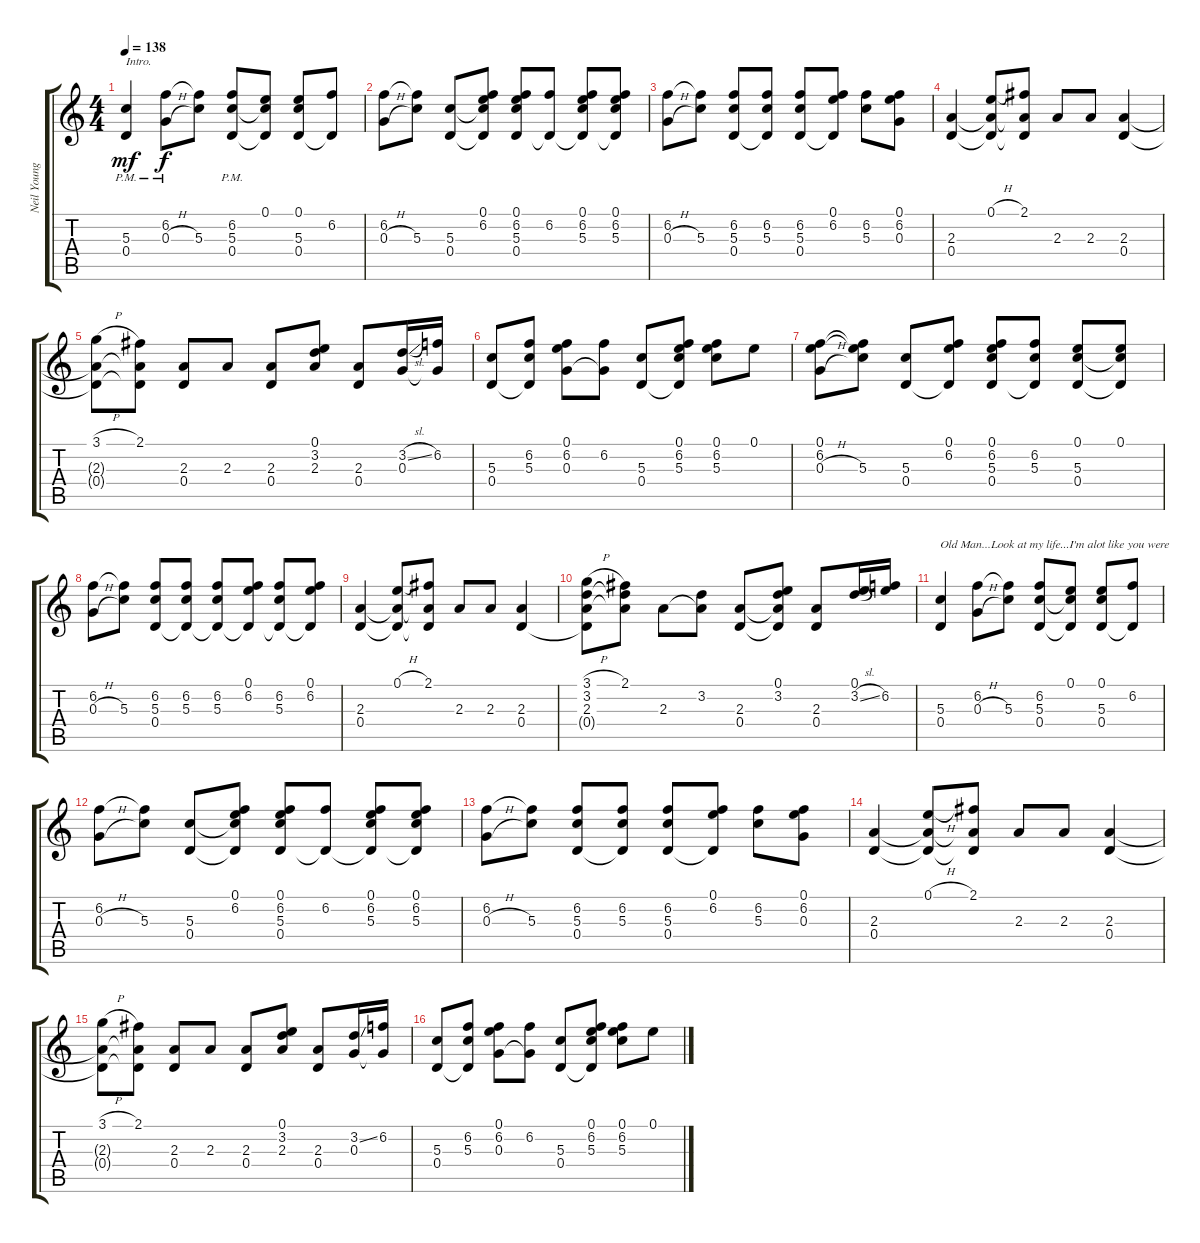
\track ("Neil Young Acoustic" "Neil Young") {instrument acousticguitarsteel}
\staff {score tabs}
\tuning (E4 B3 G3 D3 A2 E2) {hide}
\ts (4 4)
\tempo 138
\clef g2
\ks c
(5.3{pm} 0.4).4{txt "Intro." dy mf instrument acousticguitarsteel} (6.2{pm} 0.3{h}).8{dy f} (6.2{t} 5.3).8 (6.2{pm} 5.3{pm} 0.4).8 (0.1 5.3{t} 0.4{t}).8 (0.1 5.3 0.4).8 (6.2 0.4{t}).8 |
(6.2 0.3{h}).8 (6.2{t} 5.3).8 (5.3 0.4).8 (0.1 6.2 5.3{t} 0.4{t}).8 (0.1 6.2 5.3 0.4).8 (6.2 0.4{t}).8 (0.1 6.2 5.3 0.4{t}).8 (0.1 6.2 5.3 0.4{t}).8 |
(6.2 0.3{h}).8 (6.2{t} 5.3).8 (6.2 5.3 0.4).8 (6.2 5.3 0.4{t}).8 (6.2 5.3 0.4).8 (0.1 6.2 0.4{t}).8 (6.2 5.3).8 (0.1 6.2 0.3).8 |
(2.3 0.4).4 (0.1{h} 2.3{t} 0.4{t}).8 (2.1 2.3{t} 0.4{t}).8 2.3.8 2.3.8 (2.3 0.4).4 |
(3.1{h} 2.3{t} 0.4{t}).8 (2.1 2.3{t} 0.4{t}).8 (2.3 0.4).8 2.3.8 (2.3 0.4).8 (0.1 3.2 2.3).8 (2.3 0.4).8 (3.2{sl} 0.3).16 (6.2 0.3{t}).16 |
(5.3 0.4).8 (6.2 5.3 0.4{t}).8 (0.1 6.2 0.3).8 (6.2 0.3{t}).8 (5.3 0.4).8 (0.1 6.2 5.3 0.4{t}).8 (0.1 6.2 5.3).8 0.1.8 |
(0.1 6.2 0.3{h}).8 (0.1{t} 6.2{t} 5.3).8 (5.3 0.4).8 (0.1 6.2 0.4{t}).8 (0.1 6.2 5.3 0.4).8 (6.2 5.3 0.4{t}).8 (0.1 5.3 0.4).8 (0.1 5.3{t} 0.4{t}).8 |
(6.2 0.3{h}).8 (6.2{t} 5.3).8 (6.2 5.3 0.4).8 (6.2 5.3 0.4{t}).8 (6.2 5.3 0.4{t}).8 (0.1 6.2 0.4{t}).8 (6.2 5.3 0.4{t}).8 (0.1 6.2 0.4{t}).8 |
(2.3 0.4).4 (0.1{h} 2.3{t} 0.4{t}).8 (2.1 2.3{t} 0.4{t}).8 2.3.8 2.3.8 (2.3 0.4).4 |
(3.1{h} 3.2 2.3 0.4{t}).8 (2.1 3.2{t} 2.3{t}).8 2.3.8 (3.2 2.3{t}).8 (2.3 0.4).8 (0.1 3.2 2.3{t} 0.4{t}).8 (2.3 0.4).8 (0.1 3.2{sl}).16 (0.1{t} 6.2).16 |
(5.3 0.4).4{txt "Old Man...Look at my life...I'm alot like you were"} (6.2 0.3{h}).8 (6.2{t} 5.3).8 (6.2 5.3 0.4).8 (0.1 5.3{t} 0.4{t}).8 (0.1 5.3 0.4).8 (6.2 0.4{t}).8 |
(6.2 0.3{h}).8 (6.2{t} 5.3).8 (5.3 0.4).8 (0.1 6.2 5.3{t} 0.4{t}).8 (0.1 6.2 5.3 0.4).8 (6.2 0.4{t}).8 (0.1 6.2 5.3 0.4{t}).8 (0.1 6.2 5.3 0.4{t}).8 |
(6.2 0.3{h}).8 (6.2{t} 5.3).8 (6.2 5.3 0.4).8 (6.2 5.3 0.4{t}).8 (6.2 5.3 0.4).8 (0.1 6.2 0.4{t}).8 (6.2 5.3).8 (0.1 6.2 0.3).8 |
(2.3 0.4).4 (0.1{h} 2.3{t} 0.4{t}).8 (2.1 2.3{t} 0.4{t}).8 2.3.8 2.3.8 (2.3 0.4).4 |
(3.1{h} 2.3{t} 0.4{t}).8 (2.1 2.3{t} 0.4{t}).8 (2.3 0.4).8 2.3.8 (2.3 0.4).8 (0.1 3.2 2.3).8 (2.3 0.4).8 (3.2{ss} 0.3).16 (6.2 0.3{t}).16 |
(5.3 0.4).8 (6.2 5.3 0.4{t}).8 (0.1 6.2 0.3).8 (6.2 0.3{t}).8 (5.3 0.4).8 (0.1 6.2 5.3 0.4{t}).8 (0.1 6.2 5.3).8 0.1.8
